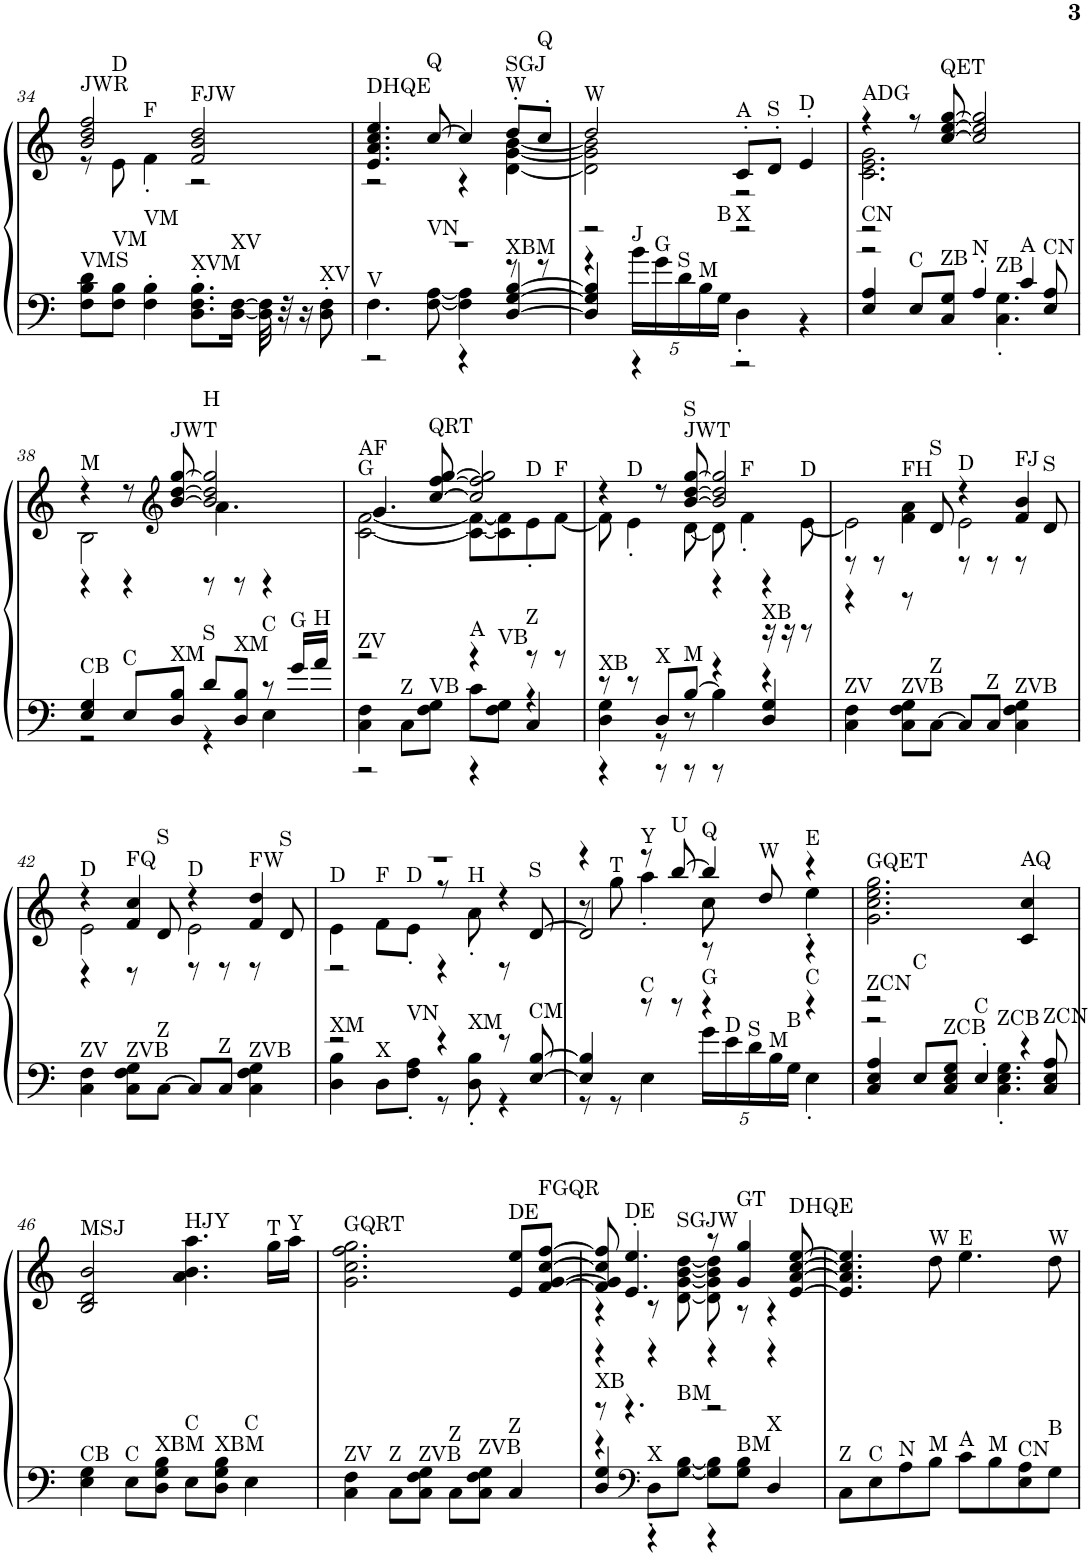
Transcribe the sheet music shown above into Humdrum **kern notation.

**kern	**kern
*part1	*part1
*staff2	*staff1
*I"Piano, CFX Concert Grand 1	*
*I'Pno.	*
!!LO:PB:g=z
*clefF4	*clefG2
*k[]	*k[]
*M4/4	*M4/4
=34	=34
*	*^
!	!LO:TX:a:t=JWR	!
!LO:TX:a:t=VMS	!	!
8F\ 8B\ 8d\L	2b/ 2dd/ 2ff/	8r
!	!	!LO:TX:a:t=D
!LO:TX:a:t=VM	!	!
8F\ 8B\J	.	8e\
!	!	!LO:TX:a:t=F
!LO:TX:a:t=VM	!	!
4F\' 4B\'	.	4f'\
!	!LO:TX:a:t=FJW	!
!LO:TX:a:t=XVM	!	!
8.D\' 8.F\' 8.B\'L	2f/ 2b/ 2dd/	2r
!LO:TX:a:t=XV	!	!
[16D\ [16F\Jk	.	.
32D\] 32F\]	.	.
32r	.	.
16r	.	.
!LO:TX:a:t=XV	!	!
8D\' 8F\'	.	.
=35	=35	=35
*^	*	*
*	*^	*	*
!	!	!	!LO:TX:a:t=DHQE	!
!LO:TX:a:t=V	!	!	!	!
1r	4.F\	2r	4.e/ 4.a/ 4.cc/ 4.ee/	2r
!	!	!	!LO:TX:a:t=Q	!
!	!LO:TX:a:t=VN	!	!	!
.	[8F\ [8A\	.	[8cc/	.
.	4F\] 4A\]	4r	4cc/]	4r
!	!	!	!LO:TX:a:t=W	!
!	!	!	!LO:TX:a:t=SGJ	!
!	!LO:TX:a:t=XBM	!	!	!
.	8r	[4D/ [4G/ [4B/	8dd'/L	[4d\ [4g\ [4b\
!	!	!	!LO:TX:a:t=Q	!
.	8r	.	8cc'/J	.
=36	=36	=36	=36	=36
!	!	!	!LO:TX:a:t=W	!
2r	4r	4D/] 4G/] 4B/]	2dd/	2d\] 2g\] 2b\]
*	*Xbrackettup	*	*	*
!	!LO:TX:a:t=J	!	!	!
.	20b\LL	4r	.	.
!	!LO:TX:a:t=G	!	!	!
.	20g\	.	.	.
!	!LO:TX:a:t=S	!	!	!
.	20d\	.	.	.
!	!LO:TX:a:t=M	!	!	!
.	20B\	.	.	.
!	!LO:TX:a:t=B	!	!	!
.	20G\JJ	.	.	.
!	!	!	!LO:TX:a:t=A	!
!LO:TX:a:t=X	!	!	!	!
2r	4D'\	2r	8c'/L	2r
!	!	!	!LO:TX:a:t=S	!
.	.	.	8d'/J	.
!	!	!	!LO:TX:a:t=D	!
.	4r	.	4e'/	.
=37	=37	=37	=37	=37
!	!	!	!LO:TX:a:t=ADG	!
!LO:TX:a:t=CN	!	!	!	!
2r	2r	4E/ 4A/	4r	2.c\ 2.e\ 2.g\
!	!	!LO:TX:a:t=C	!	!
.	.	8E/L	8r	.
!	!	!	!LO:TX:a:t=QET	!
!	!	!LO:TX:a:t=ZB	!	!
.	.	8C/ 8G/J	[8cc/ [8ee/ [8gg/	.
!LO:TX:a:t=N	!	!	!	!
4ryy	8ryy	4A'/	2cc/] 2ee/] 2gg/]	.
!	!LO:TX:a:t=ZB	!	!	!
.	4.C\' 4.G\'	.	.	.
!LO:TX:a:t=A	!	!	!	!
4c/	.	8ryy	.	4ryy
!	!	!LO:TX:a:t=CN	!	!
.	.	8E/ 8A/	.	.
!!LO:LB:g=z
=38	=38	=38	=38	=38
*	*	*	*	*^
!	!	!	!LO:TX:a:t=M	!	!
!LO:TX:a:t=CB	!	!	!	!	!
*	*v	*v	*	*	*
4E/ 4G/	2r	4r	2B\	4r
!LO:TX:a:t=C	!	!	!	!
8E/L	.	8r	.	4r
*	*	*clefG2	*	*
!	!	!LO:TX:a:t=JWT	!	!
!LO:TX:a:t=XM	!	!	!	!
8D/ 8B/J	.	[8b/ [8dd/ [8gg/	.	.
!	!	!LO:TX:a:t=H	!	!
!LO:TX:a:t=S	!	!	!	!
8d/L	4r	2b/] 2dd/] 2gg/]	4.a\	8r
!LO:TX:a:t=XM	!	!	!	!
8D/ 8B/J	.	.	.	8r
!LO:TX:a:t=C	!	!	!	!
8r	4E\	.	.	4r
!LO:TX:a:t=G	!	!	!	!
16g/LL	.	.	8ryy	.
!LO:TX:a:t=H	!	!	!	!
16a/JJ	.	.	.	.
*	*	*	*v	*v
=39	=39	=39	=39
*	*^	*	*
!	!	!	!LO:TX:a:t=G	!
!	!	!	!LO:TX:a:t=AF	!
!LO:TX:a:t=ZV	!	!	!	!
2r	4C\ 4F\	2r	4.g/	[2c\ [2f\
!	!LO:TX:a:t=Z	!	!	!
.	8C\L	.	.	.
!	!	!	!LO:TX:a:t=QRT	!
!	!LO:TX:a:t=VB	!	!	!
.	8F\ 8G\J	.	[8cc/ [8ff/ [8gg/	.
!LO:TX:a:t=A	!	!	!	!
4r	8c\L	4r	2cc/] 2ff/] 2gg/]	8c\_ 8f\_L
!	!LO:TX:a:t=VB	!	!	!
.	8F\ 8G\J	.	.	8c\] 8f\]
!	!	!	!	!LO:TX:a:t=D
!LO:TX:a:t=Z	!	!	!	!
8r	4r	4C/	.	8e'\
!	!	!	!	!LO:TX:a:t=F
8r	.	.	.	[8f\J
=40	=40	=40	=40	=40
*	*	*	*	*^
!LO:TX:a:t=XB	!	!	!	!	!
8r	4D\ 4G\	4r	4r	8f\]	2ryy
!	!	!	!	!LO:TX:a:t=D	!
8r	.	.	.	4e'\	.
!LO:TX:a:t=X	!	!	!	!	!
8D/L	8r	8r	8r	.	.
!	!	!	!LO:TX:a:t=JWT	!	!
!	!	!	!LO:TX:a:t=S	!	!
!LO:TX:a:t=M	!	!	!	!	!
[8B/J	8r	8r	[8b/ [8dd/ [8gg/	[8d\	.
4r	4B\]	8r	2b/] 2dd/] 2gg/]	8d\]	4r
!	!	!	!	!LO:TX:a:t=F	!
.	.	8ryy	.	4f'\	.
!LO:TX:a:t=XB	!	!	!	!	!
16r	4r	4D/ 4G/	.	.	4r
16r	.	.	.	.	.
!	!	!	!	!LO:TX:a:t=D	!
8r	.	.	.	[8e\	.
*v	*v	*v	*	*	*
=41	=41	=41	=41
!LO:TX:a:t=ZV	!	!	!
4C\ 4F\	2e\]	8r	4r
.	.	8r	.
!	!	!LO:TX:a:t=FH	!
!LO:TX:a:t=ZVB	!	!	!
8C\ 8F\ 8G\L	.	4f\ 4a\	8r
!	!	!	!LO:TX:a:t=S
!LO:TX:a:t=Z	!	!	!
[8C\J	.	.	8d/
!	!LO:TX:a:t=D	!	!
8C/L]	4r	2e\	8r
!LO:TX:a:t=Z	!	!	!
8C/J	.	.	8r
!	!LO:TX:a:t=FJ	!	!
!LO:TX:a:t=ZVB	!	!	!
4C\ 4F\ 4G\	4f/ 4b/	.	8r
!	!	!	!LO:TX:a:t=S
.	.	.	8d/
!!LO:LB:g=z	!!	!!
=42	=42	=42	=42
!	!LO:TX:a:t=D	!	!
!LO:TX:a:t=ZV	!	!	!
4C\ 4F\	4r	2e\	4r
!	!LO:TX:a:t=FQ	!	!
!LO:TX:a:t=ZVB	!	!	!
8C\ 8F\ 8G\L	4f/ 4cc/	.	8r
!	!	!	!LO:TX:a:t=S
!LO:TX:a:t=Z	!	!	!
[8C\J	.	.	8d/
!	!LO:TX:a:t=D	!	!
8C/L]	4r	2e\	8r
!LO:TX:a:t=Z	!	!	!
8C/J	.	.	8r
!	!LO:TX:a:t=FW	!	!
!LO:TX:a:t=ZVB	!	!	!
4C\ 4F\ 4G\	4f/ 4dd/	.	8r
!	!	!	!LO:TX:a:t=S
.	.	.	8d/
=43	=43	=43	=43
*^	*	*	*
!	!	!LO:TX:a:t=D	!	!
!LO:TX:a:t=XM	!	!	!	!
2r	4D\ 4B\	1r	4e\	2r
!	!	!	!LO:TX:a:t=F	!
!	!LO:TX:a:t=X	!	!	!
.	8D\L	.	8f\L	.
!	!	!	!LO:TX:a:t=D	!
!	!LO:TX:a:t=VN	!	!	!
.	8F\' 8A\'J	.	8e'\J	.
4r	8r	.	8r	4r
!	!	!	!LO:TX:a:t=H	!
!	!LO:TX:a:t=XM	!	!	!
.	8D\' 8B\'	.	8a'\	.
8r	4r	.	4r	8r
!	!	!	!	!LO:TX:a:t=S
!LO:TX:a:t=CM	!	!	!	!
[8E/ [8B/	.	.	.	[8d/
=44	=44	=44	=44	=44
4E/] 4B/]	8r	4r	8r	2d/]
!	!	!	!LO:TX:a:t=T	!
.	8r	.	8gg\	.
!	!	!LO:TX:a:t=Y	!	!
!LO:TX:a:t=C	!	!	!	!
8r	4E\	8r	4aa'\	.
!	!	!LO:TX:a:t=U	!	!
8r	.	[8bb/	.	.
!	!	!LO:TX:a:t=Q	!	!
!LO:TX:a:t=G	!	!	!	!
4r	20g\LL	4bb/]	8cc\	8r
!	!LO:TX:a:t=D	!	!	!
.	20e\	.	.	.
!	!LO:TX:a:t=S	!	!	!
.	20d\	.	.	.
!	!	!	!LO:TX:a:t=W	!
.	.	.	8ryy	8dd/
!	!LO:TX:a:t=M	!	!	!
.	20B\	.	.	.
!	!LO:TX:a:t=B	!	!	!
.	20G\JJ	.	.	.
!	!	!LO:TX:a:t=E	!	!
!LO:TX:a:t=C	!	!	!	!
4r	4E'\	4r	4ee'\	4r
=45	=45	=45	=45	=45
*	*^	*	*	*
!	!	!	!LO:TX:a:t=GQET	!	!
!LO:TX:a:t=ZCN	!	!	!	!	!
*	*	*	*v	*v	*v
2r	2r	4C/ 4E/ 4A/	2.g\ 2.cc\ 2.ee\ 2.gg\
!	!	!LO:TX:a:t=C	!
.	.	8E/L	.
!	!	!LO:TX:a:t=ZCB	!
.	.	8C/ 8E/ 8G/J	.
!LO:TX:a:t=C	!	!	!
4ryy	8ryy	4E'/	.
!	!LO:TX:a:t=ZCB	!	!
.	4.C\' 4.E\' 4.G\'	.	.
!	!	!	!LO:TX:a:t=AQ
4r	.	8ryy	4c/ 4cc/
!	!	!LO:TX:a:t=ZCN	!
.	.	8C/ 8E/ 8A/	.
!!LO:LB:g=z
=46	=46	=46	=46
!	!	!	!LO:TX:a:t=MSJ
!LO:TX:a:t=CB	!	!	!
*v	*v	*v	*
4E\ 4G\	2B/ 2d/ 2b/
!LO:TX:a:t=C	!
8E\L	.
!LO:TX:a:t=XBM	!
8D\ 8G\ 8B\J	.
!	!LO:TX:a:t=HJY
!LO:TX:a:t=C	!
8E\L	4.a\ 4.b\ 4.aa\
!LO:TX:a:t=XBM	!
8D\ 8G\ 8B\J	.
!LO:TX:a:t=C	!
4E\	.
!	!LO:TX:a:t=T
.	16gg\LL
!	!LO:TX:a:t=Y
.	16aa\JJ
=47	=47
!	!LO:TX:a:t=GQRT
!LO:TX:a:t=ZV	!
4C\ 4F\	2.g\ 2.cc\ 2.ff\ 2.gg\
!LO:TX:a:t=Z	!
8C\L	.
!LO:TX:a:t=ZVB	!
8C\ 8F\ 8G\J	.
!LO:TX:a:t=Z	!
8C\L	.
!LO:TX:a:t=ZVB	!
8C\ 8F\ 8G\J	.
!	!LO:TX:a:t=DE
!LO:TX:a:t=Z	!
4C/	8e/ 8ee/L
!	!LO:TX:a:t=FGQR
.	[8f/ [8g/ [8cc/ [8ff/J
=48	=48
*^	*^
*	*^	*	*^
!LO:TX:a:t=XB	!	!	!	!	!
8r	4r	4D/ 4G/	8f/] 8g/] 8cc/] 8ff/]	4r	4r
!	!	!	!LO:TX:a:t=DE	!	!
4.r	.	.	4.e/' 4.ee/'	.	.
*clefF4	*	*	*	*	*
!	!LO:TX:a:t=X	!	!	!	!
.	8D'\L	4r	.	8r	4r
!	!	!	!	!LO:TX:a:t=SGJW	!
!	!LO:TX:a:t=BM	!	!	!	!
.	[8G\ [8B\J	.	.	[8d\ [8g\ [8b\ [8dd\	.
2r	8G\] 8B\]L	4r	8r	8d\] 8g\] 8b\] 8dd\]	4r
!	!	!	!LO:TX:a:t=GT	!	!
!	!LO:TX:a:t=BM	!	!	!	!
.	8G\ 8B\J	.	4g/ 4gg/	8r	.
!	!LO:TX:a:t=X	!	!	!	!
.	4ryy	4D/	.	4r	4r
!	!	!	!LO:TX:a:t=DHQE	!	!
.	.	.	[8e/ [8a/ [8cc/ [8ee/	.	.
*v	*v	*v	*	*	*
*	*v	*v	*v
=49	=49
!LO:TX:a:t=Z	!
8C\L	4.e/] 4.a/] 4.cc/] 4.ee/]
!LO:TX:a:t=C	!
8E\	.
!LO:TX:a:t=N	!
8A\	.
!	!LO:TX:a:t=W
!LO:TX:a:t=M	!
8B\J	8dd\
!	!LO:TX:a:t=E
!LO:TX:a:t=A	!
8c\L	4.ee\
!LO:TX:a:t=M	!
8B\	.
!LO:TX:a:t=CN	!
8E\ 8A\	.
!	!LO:TX:a:t=W
!LO:TX:a:t=B	!
8G\J	8dd\
=	=
*-	*-
